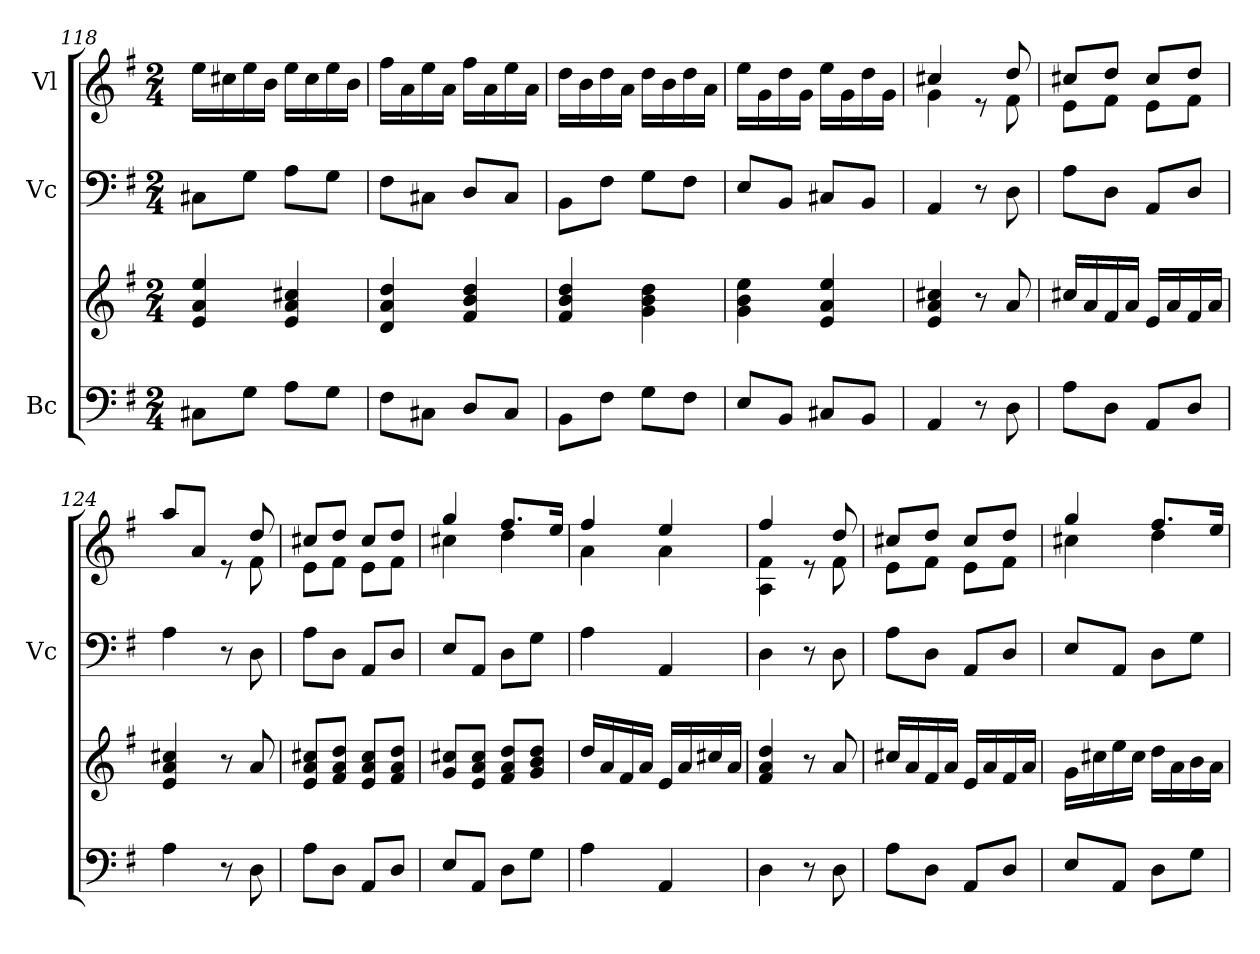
**kern	**kern	**kern	**kern
*part3	*part3	*part2	*part1
*staff4	*staff3	*staff2	*staff1
*I"Bc	*	*I"Vc	*I"Vl
*	*	*I'Vc	*
*clefF4	*clefG2	*clefF4	*clefG2
*k[f#]	*k[f#]	*k[f#]	*k[f#]
*M2/4	*M2/4	*M2/4	*M2/4
=118	=118	=118	=118
8C#X\L	4e/ 4a/ 4ee/	8C#X\L	16ee\LL
.	.	.	16cc#X\
8G\J	.	8G\J	16ee\
.	.	.	16b\JJ
8A\L	4e/ 4a/ 4cc#X/	8A\L	16ee\LL
.	.	.	16cc#\
8G\J	.	8G\J	16ee\
.	.	.	16b\JJ
!!LO:PB:g=z
=119	=119	=119	=119
8F#\L	4d/ 4a/ 4dd/	8F#\L	16ff#\LL
.	.	.	16a\
8C#X\J	.	8C#X\J	16ee\
.	.	.	16a\JJ
8D/L	4f#/ 4b/ 4dd/	8D/L	16ff#\LL
.	.	.	16a\
8C#/J	.	8C#/J	16ee\
.	.	.	16a\JJ
=120	=120	=120	=120
8BB\L	4f#/ 4b/ 4dd/	8BB\L	16dd\LL
.	.	.	16b\
8F#\J	.	8F#\J	16dd\
.	.	.	16a\JJ
8G\L	4g\ 4b\ 4dd\	8G\L	16dd\LL
.	.	.	16b\
8F#\J	.	8F#\J	16dd\
.	.	.	16a\JJ
=121	=121	=121	=121
8E/L	4g\ 4b\ 4ee\	8E/L	16ee\LL
.	.	.	16g\
8BB/J	.	8BB/J	16dd\
.	.	.	16g\JJ
8C#X/L	4e/ 4a/ 4ee/	8C#X/L	16ee\LL
.	.	.	16g\
8BB/J	.	8BB/J	16dd\
.	.	.	16g\JJ
=122	=122	=122	=122
*	*	*	*^
4AA/	4e/ 4a/ 4cc#X/	4AA/	4cc#X/	4g\
8r	8r	8r	8re	8ryy
8D\	8a/	8D\	8dd/	8f#\
=123	=123	=123	=123	=123
8A\L	16cc#X/LL	8A\L	8cc#X/L	8e\L
.	16a/	.	.	.
8D\J	16f#/	8D\J	8dd/J	8f#\J
.	16a/JJ	.	.	.
8AA/L	16e/LL	8AA/L	8cc#/L	8e\L
.	16a/	.	.	.
8D/J	16f#/	8D/J	8dd/J	8f#\J
.	16a/JJ	.	.	.
=124	=124	=124	=124	=124
4A\	4e/ 4a/ 4cc#X/	4A\	8aa/L	4.ryy
.	.	.	8a/J	.
8r	8r	8r	8re	.
8D\	8a/	8D\	8dd/	8f#\
=125	=125	=125	=125	=125
8A\L	8e/ 8a/ 8cc#X/L	8A\L	8cc#X/L	8e\L
8D\J	8f#/ 8a/ 8dd/J	8D\J	8dd/J	8f#\J
8AA/L	8e/ 8a/ 8cc#/L	8AA/L	8cc#/L	8e\L
8D/J	8f#/ 8a/ 8dd/J	8D/J	8dd/J	8f#\J
=126	=126	=126	=126	=126
8E/L	8g/ 8cc#X/L	8E/L	4gg/	4cc#X\
8AA/J	8e/ 8a/ 8cc#/J	8AA/J	.	.
8D\L	8f#/ 8a/ 8dd/L	8D\L	8.ff#/L	4dd\
8G\J	8g/ 8b/ 8dd/J	8G\J	.	.
.	.	.	16ee/Jk	.
!!LO:LB:g=z	!!
=127	=127	=127	=127	=127
4A\	16dd/LL	4A\	4ff#/	4a\
.	16a/	.	.	.
.	16f#/	.	.	.
.	16a/JJ	.	.	.
4AA/	16e/LL	4AA/	4ee/	4a\
.	16a/	.	.	.
.	16cc#X/	.	.	.
.	16a/JJ	.	.	.
=128	=128	=128	=128	=128
4D\	4f#/ 4a/ 4dd/	4D\	4ff#/	4A\ 4f#\
8r	8r	8r	8re	8ryy
8D\	8a/	8D\	8dd/	8f#\
=129	=129	=129	=129	=129
8A\L	16cc#X/LL	8A\L	8cc#X/L	8e\L
.	16a/	.	.	.
8D\J	16f#/	8D\J	8dd/J	8f#\J
.	16a/JJ	.	.	.
8AA/L	16e/LL	8AA/L	8cc#/L	8e\L
.	16a/	.	.	.
8D/J	16f#/	8D/J	8dd/J	8f#\J
.	16a/JJ	.	.	.
=130	=130	=130	=130	=130
8E/L	16g\LL	8E/L	4gg/	4cc#X\
.	16cc#X\	.	.	.
8AA/J	16ee\	8AA/J	.	.
.	16cc#\JJ	.	.	.
8D\L	16dd\LL	8D\L	8.ff#/L	4dd\
.	16a\	.	.	.
8G\J	16b\	8G\J	.	.
.	16a\JJ	.	16ee/Jk	.
*	*	*	*v	*v
=	=	=	=
*-	*-	*-	*-
